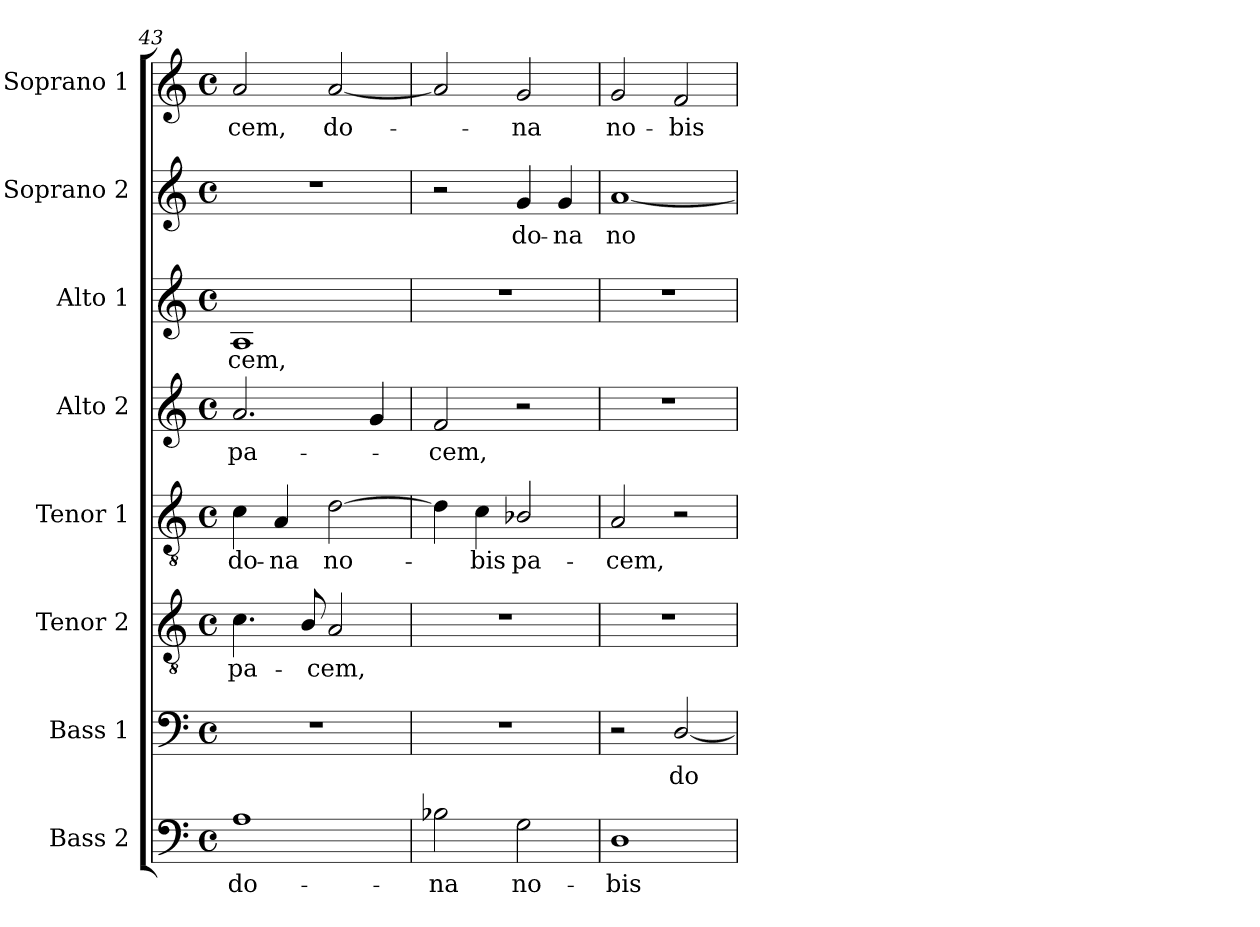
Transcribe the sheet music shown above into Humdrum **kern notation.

**kern	**text	**kern	**text	**kern	**text	**kern	**text	**kern	**text	**kern	**text	**kern	**text	**kern	**text
*part8	*part8	*part7	*part7	*part6	*part6	*part5	*part5	*part4	*part4	*part3	*part3	*part2	*part2	*part1	*part1
*staff8	*staff8	*staff7	*staff7	*staff6	*staff6	*staff5	*staff5	*staff4	*staff4	*staff3	*staff3	*staff2	*staff2	*staff1	*staff1
*I"Bass 2	*	*I"Bass 1	*	*I"Tenor 2	*	*I"Tenor 1	*	*I"Alto 2	*	*I"Alto 1	*	*I"Soprano 2	*	*I"Soprano 1	*
*I'B2.	*	*I'B1.	*	*I'T2.	*	*I'T1.	*	*I'A2.	*	*I'A1.	*	*I'S2.	*	*I'S1.	*
*clefF4	*	*clefF4	*	*clefGv2	*	*clefGv2	*	*clefG2	*	*clefG2	*	*clefG2	*	*clefG2	*
*	*	*	*	*ITrd7c12	*	*ITrd7c12	*	*	*	*	*	*	*	*	*
*k[]	*	*k[]	*	*k[]	*	*k[]	*	*k[]	*	*k[]	*	*k[]	*	*k[]	*
*C:	*	*C:	*	*C:	*	*C:	*	*C:	*	*C:	*	*C:	*	*C:	*
*M4/4	*	*M4/4	*	*M4/4	*	*M4/4	*	*M4/4	*	*M4/4	*	*M4/4	*	*M4/4	*
*met(c)	*	*met(c)	*	*met(c)	*	*met(c)	*	*met(c)	*	*met(c)	*	*met(c)	*	*met(c)	*
=43	=43	=43	=43	=43	=43	=43	=43	=43	=43	=43	=43	=43	=43	=43	=43
!	!LO:LY:b:color=#000000	!	!	!	!	!	!	!	!	!	!	!	!	!	!
!	!	!	!	!	!LO:LY:b:color=#000000	!	!	!	!	!	!	!	!	!	!
!	!	!	!	!	!	!	!LO:LY:b:color=#000000	!	!	!	!	!	!	!	!
!	!	!	!	!	!	!	!	!	!LO:LY:b:color=#000000	!	!	!	!	!	!
!	!	!	!	!	!	!	!	!	!	!	!LO:LY:b:color=#000000	!	!	!	!
!	!	!	!	!	!	!	!	!	!	!	!	!	!	!	!LO:LY:b:color=#000000
1Ai	do-	1r	.	4.Ci\	pa-	4Ci\	do-	2.ai/	pa-	1Ai	-cem,	1r	.	2ai/	-cem,
!	!	!	!	!	!	!	!LO:LY:b:color=#000000	!	!	!	!	!	!	!	!
.	.	.	.	.	.	4AAi/	-na	.	.	.	.	.	.	.	.
.	.	.	.	8BBi/	.	.	.	.	.	.	.	.	.	.	.
!	!	!	!	!	!LO:LY:b:color=#000000	!	!	!	!	!	!	!	!	!	!
!	!	!	!	!	!	!	!LO:LY:b:color=#000000	!	!	!	!	!	!	!	!
!	!	!	!	!	!	!	!	!	!	!	!	!	!	!	!LO:LY:b:color=#000000
.	.	.	.	2AAi/	-cem,	[2Di\	no-	.	.	.	.	.	.	[2ai/	do-
.	.	.	.	.	.	.	.	4gi/	.	.	.	.	.	.	.
!!LO:LB:g=z
=44	=44	=44	=44	=44	=44	=44	=44	=44	=44	=44	=44	=44	=44	=44	=44
!	!LO:LY:b:color=#000000	!	!	!	!	!	!	!	!	!	!	!	!	!	!
!	!	!	!	!	!	!	!	!	!LO:LY:b:color=#000000	!	!	!	!	!	!
2B-Xi\	-na	1r	.	1r	.	4Di\]	.	2fi/	-cem,	1r	.	2r	.	2ai/]	.
!	!	!	!	!	!	!	!LO:LY:b:color=#000000	!	!	!	!	!	!	!	!
.	.	.	.	.	.	4Ci\	-bis	.	.	.	.	.	.	.	.
!	!LO:LY:b:color=#000000	!	!	!	!	!	!	!	!	!	!	!	!	!	!
!	!	!	!	!	!	!	!LO:LY:b:color=#000000	!	!	!	!	!	!	!	!
!	!	!	!	!	!	!	!	!	!	!	!	!	!LO:LY:b:color=#000000	!	!
!	!	!	!	!	!	!	!	!	!	!	!	!	!	!	!LO:LY:b:color=#000000
2Gi\	no-	.	.	.	.	2BB-i/	pa-	2r	.	.	.	4gi/	do-	2gi/	-na
!	!	!	!	!	!	!	!	!	!	!	!	!	!LO:LY:b:color=#000000	!	!
.	.	.	.	.	.	.	.	.	.	.	.	4gi/	-na	.	.
=45	=45	=45	=45	=45	=45	=45	=45	=45	=45	=45	=45	=45	=45	=45	=45
!	!LO:LY:b:color=#000000	!	!	!	!	!	!	!	!	!	!	!	!	!	!
!	!	!	!	!	!	!	!LO:LY:b:color=#000000	!	!	!	!	!	!	!	!
!	!	!	!	!	!	!	!	!	!	!	!	!	!LO:LY:b:color=#000000	!	!
!	!	!	!	!	!	!	!	!	!	!	!	!	!	!	!LO:LY:b:color=#000000
1Di	-bis	2r	.	1r	.	2AAi/	-cem,	1r	.	1r	.	[1ai	no-	2gi/	no-
!	!	!	!LO:LY:b:color=#000000	!	!	!	!	!	!	!	!	!	!	!	!
!	!	!	!	!	!	!	!	!	!	!	!	!	!	!	!LO:LY:b:color=#000000
.	.	[2Di/	do-	.	.	2r	.	.	.	.	.	.	.	2fi/	-bis
=	=	=	=	=	=	=	=	=	=	=	=	=	=	=	=
*-	*-	*-	*-	*-	*-	*-	*-	*-	*-	*-	*-	*-	*-	*-	*-
